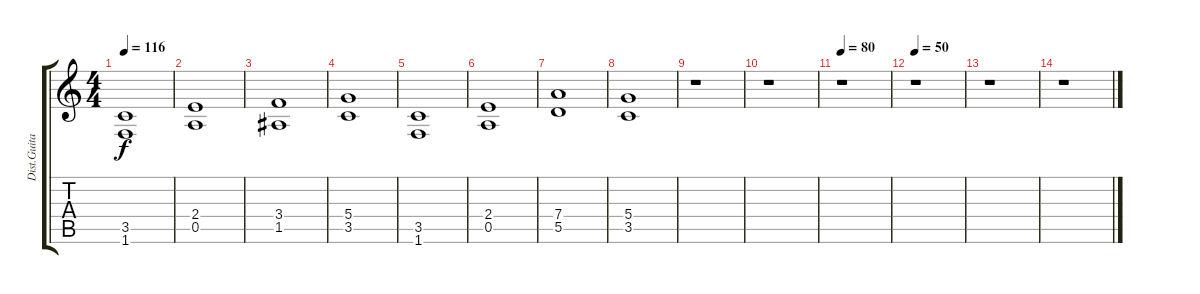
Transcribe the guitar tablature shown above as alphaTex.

\track ("Dist.Guitar" "Dist.Guita") {instrument distortionguitar}
\staff {score tabs}
\tuning (E4 B3 G3 D3 A2 E2) {hide}
\ts (4 4)
\tempo 116
\clef g2
\ks c
(3.5 1.6).1{dy f} |
(2.4 0.5).1{volume 13} |
(3.4 1.5).1 |
(5.4 3.5).1{volume 16 balance 11} |
(3.5 1.6).1{volume 14 balance 11} |
(2.4 0.5).1 |
(7.4 5.5).1 |
(5.4 3.5).1 |
r.1 |
r.1 |
\tempo 80
r.1 |
\tempo 50
r.1 |
r.1 |
r.1
